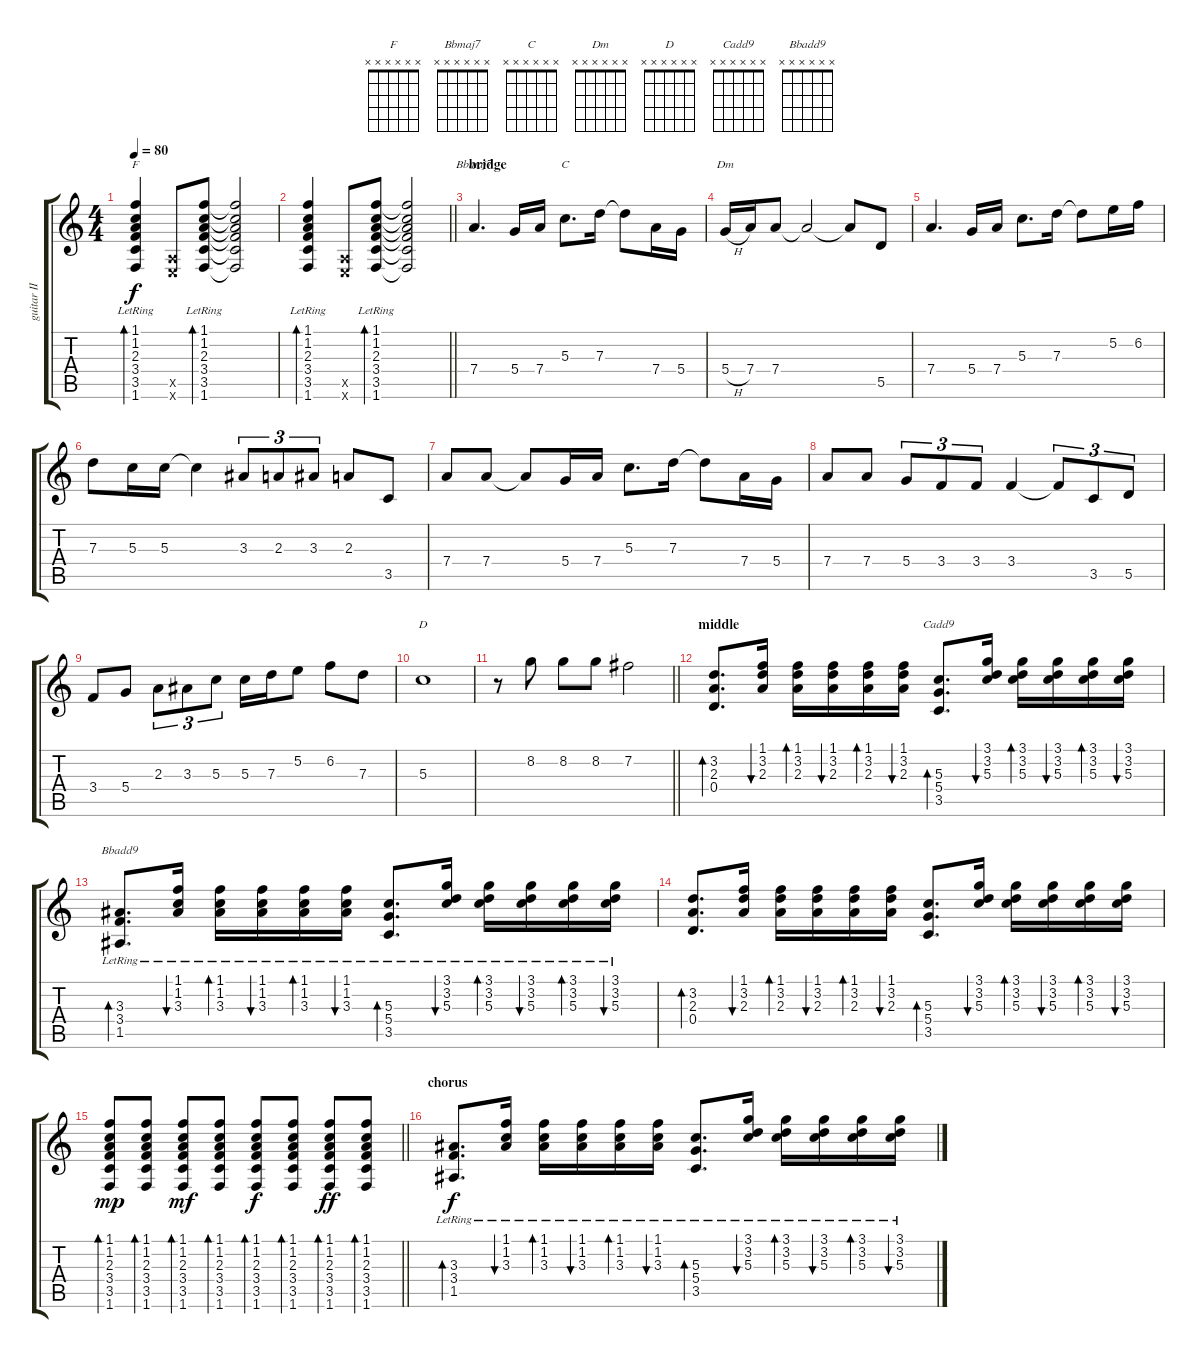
\track ("guitar II" "guitar II") {instrument acousticguitarsteel}
\staff {score tabs}
\tuning (E4 B3 G3 D3 A2 E2) {hide}
\chord ("F" x x x x x x)
\chord ("Bbmaj7" x x x x x x)
\chord ("C" x x x x x x)
\chord ("Dm" x x x x x x)
\chord ("D" x x x x x x)
\chord ("Cadd9" x x x x x x)
\chord ("Bbadd9" x x x x x x)
\ts (4 4)
\tempo 80
\clef g2
\ks c
(1.1{lr} 1.2{lr} 2.3{lr} 3.4{lr} 3.5{lr} 1.6{lr}).4{bd 60 ch "F" dy f} (0.5{x} 0.6{x}).8 (1.1{lr} 1.2{lr} 2.3{lr} 3.4{lr} 3.5{lr} 1.6{lr}).8{bd 60} (1.1{t} 1.2{t} 2.3{t} 3.4{t} 3.5{t} 1.6{t}).2 |
\barLineRight lightlight
(1.1{lr} 1.2{lr} 2.3{lr} 3.4{lr} 3.5{lr} 1.6{lr}).4{bd 60} (0.5{x} 0.6{x}).8 (1.1{lr} 1.2{lr} 2.3{lr} 3.4{lr} 3.5{lr} 1.6{lr}).8{bd 60} (1.1{t} 1.2{t} 2.3{t} 3.4{t} 3.5{t} 1.6{t}).2 |
\section ("" "bridge")
7.4.4{d ch "Bbmaj7" volume 13 balance 8} 5.4.16 7.4.16 5.3.8{d ch "C"} 7.3.16 7.3{t}.8 7.4.16 5.4.16 |
5.4{h}.16{ch "Dm"} 7.4.16 7.4.8 7.4{t}.2 7.4{t}.8 5.5.8 |
7.4.4{d} 5.4.16 7.4.16 5.3.8{d} 7.3.16 7.3{t}.8 5.2.16 6.2.16 |
7.3.8 5.3.16 5.3.16 5.3{t}.4 3.3.8{tu (3 2)} 2.3.8{tu (3 2)} 3.3.8{tu (3 2)} 2.3.8 3.5.8 |
7.4.8 7.4.8 7.4{t}.8 5.4.16 7.4.16 5.3.8{d} 7.3.16 7.3{t}.8 7.4.16 5.4.16 |
7.4.8 7.4.8 5.4.8{tu (3 2)} 3.4.8{tu (3 2)} 3.4.8{tu (3 2)} 3.4.4 3.4{t}.8{tu (3 2)} 3.5.8{tu (3 2)} 5.5.8{tu (3 2)} |
3.4.8 5.4.8 2.3.8{tu (3 2)} 3.3.8{tu (3 2)} 5.3.8{tu (3 2)} 5.3.16 7.3.16 5.2.8 6.2.8 7.3.8 |
5.3.1{ch "D"} |
\barLineRight lightlight
r.8 8.2.8 8.2.8 8.2.8 7.2.2 |
\section ("" "middle")
(3.2 2.3 0.4).8{d bd 120 volume 8 balance 13} (1.1 3.2 2.3).16{bu 120} (1.1 3.2 2.3).16{bd 120} (1.1 3.2 2.3).16{bu 120} (1.1 3.2 2.3).16{bd 120} (1.1 3.2 2.3).16{bu 120} (5.3 5.4 3.5).8{d bd 120 ch "Cadd9"} (3.1 3.2 5.3).16{bu 120} (3.1 3.2 5.3).16{bd 120} (3.1 3.2 5.3).16{bu 120} (3.1 3.2 5.3).16{bd 120} (3.1 3.2 5.3).16{bu 120} |
(3.3{lr} 3.4{lr} 1.5{lr}).8{d bd 60 ch "Bbadd9"} (1.1{lr} 1.2{lr} 3.3{lr}).16{bu 60} (1.1{lr} 1.2{lr} 3.3{lr}).16{bd 60} (1.1{lr} 1.2{lr} 3.3{lr}).16{bu 60} (1.1{lr} 1.2{lr} 3.3{lr}).16{bd 60} (1.1{lr} 1.2{lr} 3.3{lr}).16{bu 60} (5.3{lr} 5.4{lr} 3.5{lr}).8{d bd 60} (3.1{lr} 3.2{lr} 5.3{lr}).16{bu 60} (3.1{lr} 3.2{lr} 5.3{lr}).16{bd 60} (3.1{lr} 3.2{lr} 5.3{lr}).16{bu 60} (3.1{lr} 3.2{lr} 5.3{lr}).16{bd 60} (3.1{lr} 3.2{lr} 5.3{lr}).16{bu 60} |
(3.2 2.3 0.4).8{d bd 120} (1.1 3.2 2.3).16{bu 120} (1.1 3.2 2.3).16{bd 120} (1.1 3.2 2.3).16{bu 120} (1.1 3.2 2.3).16{bd 120} (1.1 3.2 2.3).16{bu 120} (5.3 5.4 3.5).8{d bd 120} (3.1 3.2 5.3).16{bu 120} (3.1 3.2 5.3).16{bd 120} (3.1 3.2 5.3).16{bu 120} (3.1 3.2 5.3).16{bd 120} (3.1 3.2 5.3).16{bu 120} |
\barLineRight lightlight
(1.1 1.2 2.3 3.4 3.5 1.6).8{bd 60 dy mp} (1.1 1.2 2.3 3.4 3.5 1.6).8{bd 60} (1.1 1.2 2.3 3.4 3.5 1.6).8{bd 60 dy mf} (1.1 1.2 2.3 3.4 3.5 1.6).8{bd 60} (1.1 1.2 2.3 3.4 3.5 1.6).8{bd 60 dy f} (1.1 1.2 2.3 3.4 3.5 1.6).8{bd 60} (1.1 1.2 2.3 3.4 3.5 1.6).8{bd 60 dy ff} (1.1 1.2 2.3 3.4 3.5 1.6).8{bd 60} |
\section ("" "chorus")
(3.3{lr} 3.4{lr} 1.5{lr}).8{d bd 60 dy f} (1.1{lr} 1.2{lr} 3.3{lr}).16{bu 60} (1.1{lr} 1.2{lr} 3.3{lr}).16{bd 60} (1.1{lr} 1.2{lr} 3.3{lr}).16{bu 60} (1.1{lr} 1.2{lr} 3.3{lr}).16{bd 60} (1.1{lr} 1.2{lr} 3.3{lr}).16{bu 60} (5.3{lr} 5.4{lr} 3.5{lr}).8{d bd 60} (3.1{lr} 3.2{lr} 5.3{lr}).16{bu 60} (3.1{lr} 3.2{lr} 5.3{lr}).16{bd 60} (3.1{lr} 3.2{lr} 5.3{lr}).16{bu 60} (3.1{lr} 3.2{lr} 5.3{lr}).16{bd 60} (3.1{lr} 3.2{lr} 5.3{lr}).16{bu 60}
